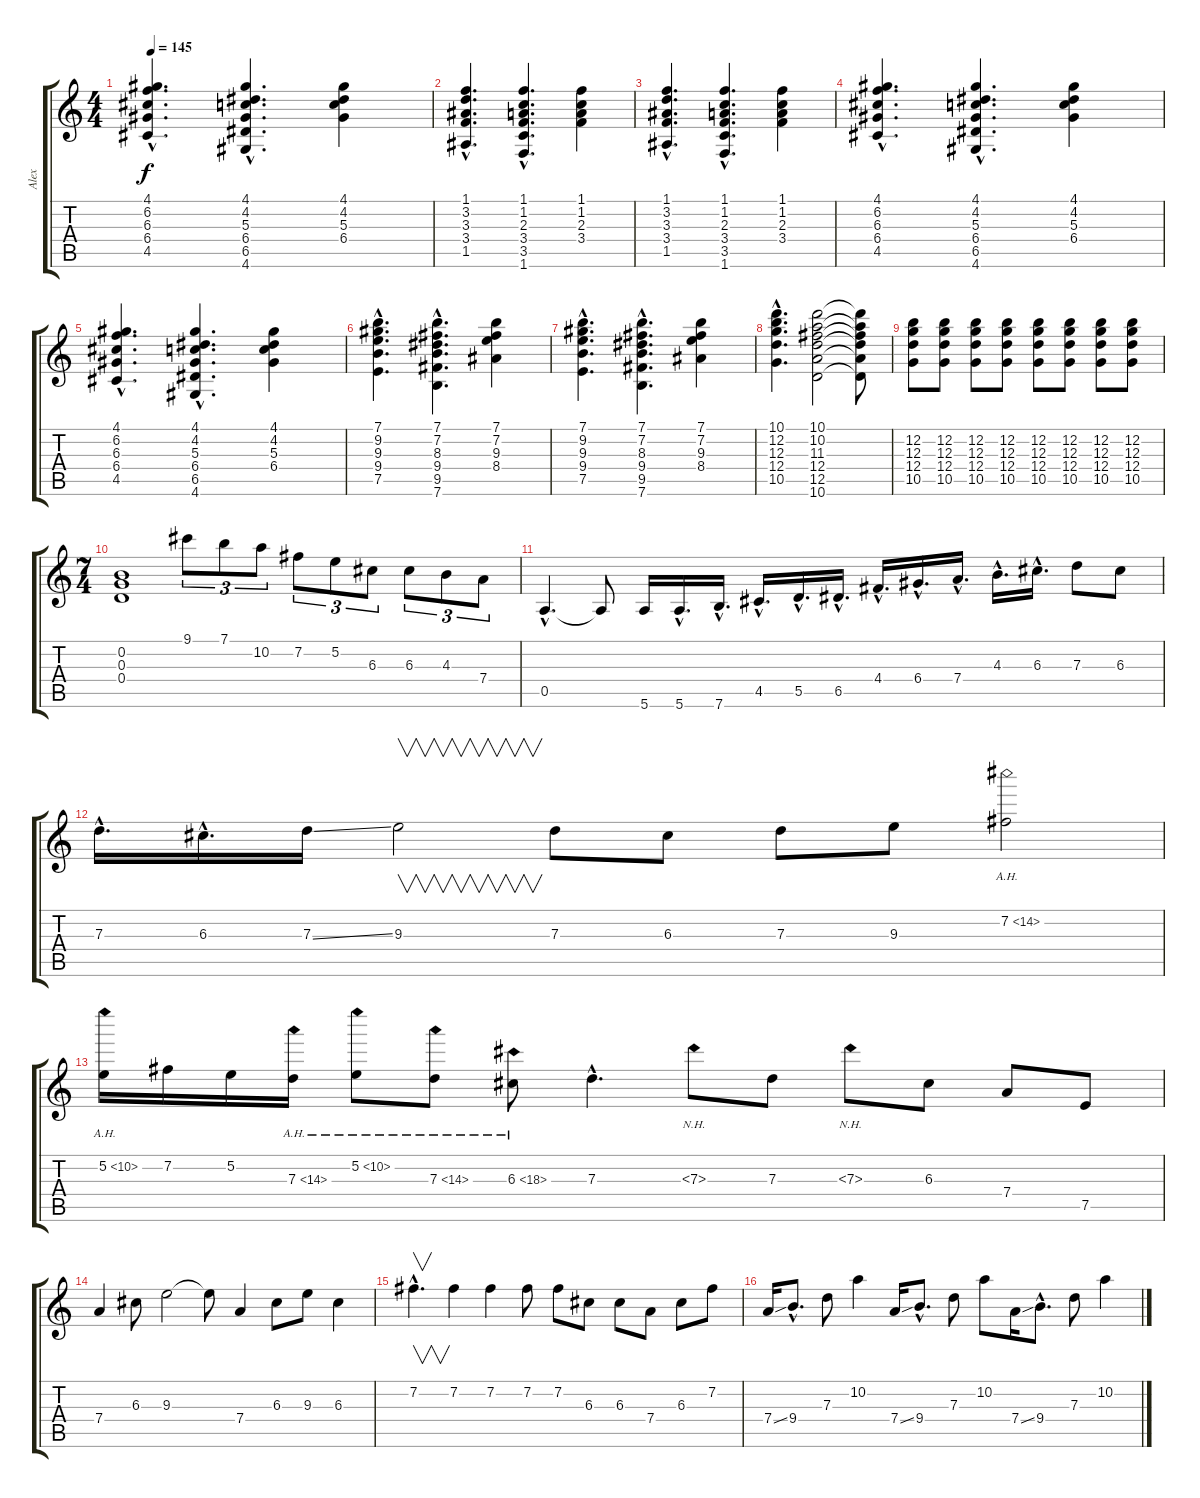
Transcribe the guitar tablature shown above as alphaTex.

\track ("Alex" "Alex") {instrument overdrivenguitar}
\staff {score tabs}
\tuning (E4 B3 G3 D3 A2 E2) {hide}
\ts (4 4)
\tempo 145
\clef g2
\ks c
(4.1{hac} 6.2{hac} 6.3{hac} 6.4{hac} 4.5{hac}).4{d dy f} (4.1{hac} 4.2{hac} 5.3{hac} 6.4{hac} 6.5{hac} 4.6{hac}).4{d} (4.1 4.2 5.3 6.4).4 |
(1.1{hac} 3.2{hac} 3.3{hac} 3.4{hac} 1.5{hac}).4{d} (1.1{hac} 1.2{hac} 2.3{hac} 3.4{hac} 3.5{hac} 1.6{hac}).4{d} (1.1 1.2 2.3 3.4).4 |
(1.1{hac} 3.2{hac} 3.3{hac} 3.4{hac} 1.5{hac}).4{d} (1.1{hac} 1.2{hac} 2.3{hac} 3.4{hac} 3.5{hac} 1.6{hac}).4{d} (1.1 1.2 2.3 3.4).4 |
(4.1{hac} 6.2{hac} 6.3{hac} 6.4{hac} 4.5{hac}).4{d} (4.1{hac} 4.2{hac} 5.3{hac} 6.4{hac} 6.5{hac} 4.6{hac}).4{d} (4.1 4.2 5.3 6.4).4 |
(4.1{hac} 6.2{hac} 6.3{hac} 6.4{hac} 4.5{hac}).4{d} (4.1{hac} 4.2{hac} 5.3{hac} 6.4{hac} 6.5{hac} 4.6{hac}).4{d} (4.1 4.2 5.3 6.4).4 |
(7.1{hac} 9.2{hac} 9.3{hac} 9.4{hac} 7.5{hac}).4{d} (7.1{hac} 7.2{hac} 8.3{hac} 9.4{hac} 9.5{hac} 7.6{hac}).4{d} (7.1 7.2 9.3 8.4).4 |
(7.1{hac} 9.2{hac} 9.3{hac} 9.4{hac} 7.5{hac}).4{d} (7.1{hac} 7.2{hac} 8.3{hac} 9.4{hac} 9.5{hac} 7.6{hac}).4{d} (7.1 7.2 9.3 8.4).4 |
(10.1{hac} 12.2{hac} 12.3{hac} 12.4{hac} 10.5{hac}).4{d} (10.1 10.2 11.3 12.4 12.5 10.6).2 (10.1{t} 10.2{t} 11.3{t} 12.4{t} 12.5{t} 10.6{t}).8 |
(12.2 12.3 12.4 10.5).8 (12.2 12.3 12.4 10.5).8 (12.2 12.3 12.4 10.5).8 (12.2 12.3 12.4 10.5).8 (12.2 12.3 12.4 10.5).8 (12.2 12.3 12.4 10.5).8 (12.2 12.3 12.4 10.5).8 (12.2 12.3 12.4 10.5).8 |
\ts (7 4)
(0.2 0.3 0.4).1 9.1.8{tu (3 2)} 7.1.8{tu (3 2)} 10.2.8{tu (3 2)} 7.2.8{tu (3 2)} 5.2.8{tu (3 2)} 6.3.8{tu (3 2)} 6.3.8{tu (3 2)} 4.3.8{tu (3 2)} 7.4.8{tu (3 2)} |
0.5{hac}.4{d} 0.5{t}.8 5.6.16 5.6{hac}.16{d} 7.6{hac}.16{d} 4.5{hac}.16{d} 5.5{hac}.16{d} 6.5{hac}.16{d} 4.4{hac}.16{d} 6.4{hac}.16{d} 7.4{hac}.16{d} 4.3{hac}.16{d} 6.3{hac}.16{d} 7.3.8 6.3.8 |
7.3{hac}.16{d} 6.3{hac}.16{d} 7.3{ss}.16 9.3.2{v} 7.3.8 6.3.8 7.3.8 9.3.8 7.2{ah 7}.2 |
5.2{ah 5}.16 7.2.16 5.2.16 7.3{ah 7}.16 5.2{ah 5}.8 7.3{ah 7}.8 6.3{ah 12}.8 7.3{hac}.4{d} 7.3{nh}.8 7.3.8 7.3{nh}.8 6.3.8 7.4.8 7.5.8 |
7.4.4 6.3.8 9.3.2 9.3{t}.8 7.4.4 6.3.8 9.3.8 6.3.4 |
7.2{hac}.4{v d} 7.2.4 7.2.4 7.2.8 7.2.8 6.3.8 6.3.8 7.4.8 6.3.8 7.2.8 |
7.4{ss}.16 9.4{hac}.8{d} 7.3.8 10.2.4 7.4{ss}.16 9.4{hac}.8{d} 7.3.8 10.2.8 7.4{ss}.16 9.4{hac}.8{d} 7.3.8 10.2.4
